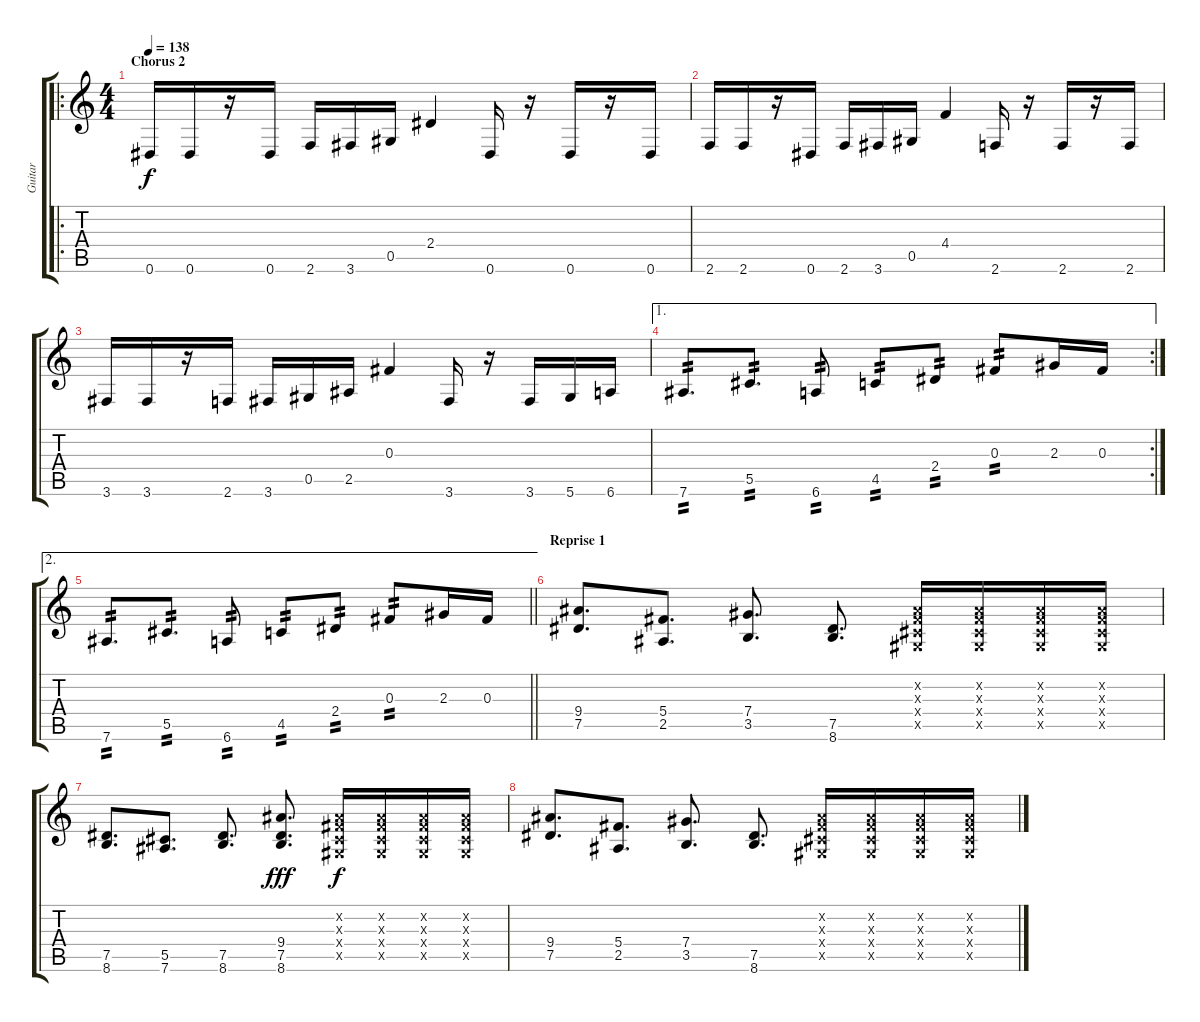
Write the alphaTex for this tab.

\track ("Guitar" "Guitar") {instrument distortionguitar}
\staff {score tabs}
\tuning (Eb4 Bb3 Gb3 Db3 Ab2 Eb2) {hide}
\ro
\ts (4 4)
\section ("" "Chorus 2")
\tempo 138
\clef g2
\ks c
0.6.16{dy f} 0.6.16 r.16 0.6.16 2.6.16 3.6.16 0.5.16 2.4.4 0.6.16 r.16 0.6.16 r.16 0.6.16 |
2.6.16 2.6.16 r.16 0.6.16 2.6.16 3.6.16 0.5.16 4.4.4 2.6.16 r.16 2.6.16 r.16 2.6.16 |
3.6.16 3.6.16 r.16 2.6.16 3.6.16 0.5.16 2.5.16 0.3.4 3.6.16 r.16 3.6.16 5.6.16 6.6.16 |
\ae 1
\rc 2
7.6.8{d tp 2} 5.5.8{d tp 2} 6.6.8{tp 2} 4.5.8{tp 2} 2.4.8{tp 2} 0.3.8{tp 2} 2.3.16 0.3.16 |
\ae 2
\barLineRight lightlight
7.6.8{d tp 2} 5.5.8{d tp 2} 6.6.8{tp 2} 4.5.8{tp 2} 2.4.8{tp 2} 0.3.8{tp 2} 2.3.16 0.3.16 |
\section ("" "Reprise 1")
(9.4 7.5).8{d} (5.4 2.5).8{d} (7.4 3.5).8{d} (7.5 8.6).8{d} (0.2{x} 0.3{x} 0.4{x} 0.5{x}).16 (0.2{x} 0.3{x} 0.4{x} 0.5{x}).16 (0.2{x} 0.3{x} 0.4{x} 0.5{x}).16 (0.2{x} 0.3{x} 0.4{x} 0.5{x}).16 |
(7.5 8.6).8{d} (5.5 7.6).8{d} (7.5 8.6).8{d} (9.4 7.5 8.6).8{d dy fff} (0.2{x} 0.3{x} 0.4{x} 0.5{x}).16{dy f} (0.2{x} 0.3{x} 0.4{x} 0.5{x}).16 (0.2{x} 0.3{x} 0.4{x} 0.5{x}).16 (0.2{x} 0.3{x} 0.4{x} 0.5{x}).16 |
(9.4 7.5).8{d} (5.4 2.5).8{d} (7.4 3.5).8{d} (7.5 8.6).8{d} (0.2{x} 0.3{x} 0.4{x} 0.5{x}).16 (0.2{x} 0.3{x} 0.4{x} 0.5{x}).16 (0.2{x} 0.3{x} 0.4{x} 0.5{x}).16 (0.2{x} 0.3{x} 0.4{x} 0.5{x}).16
